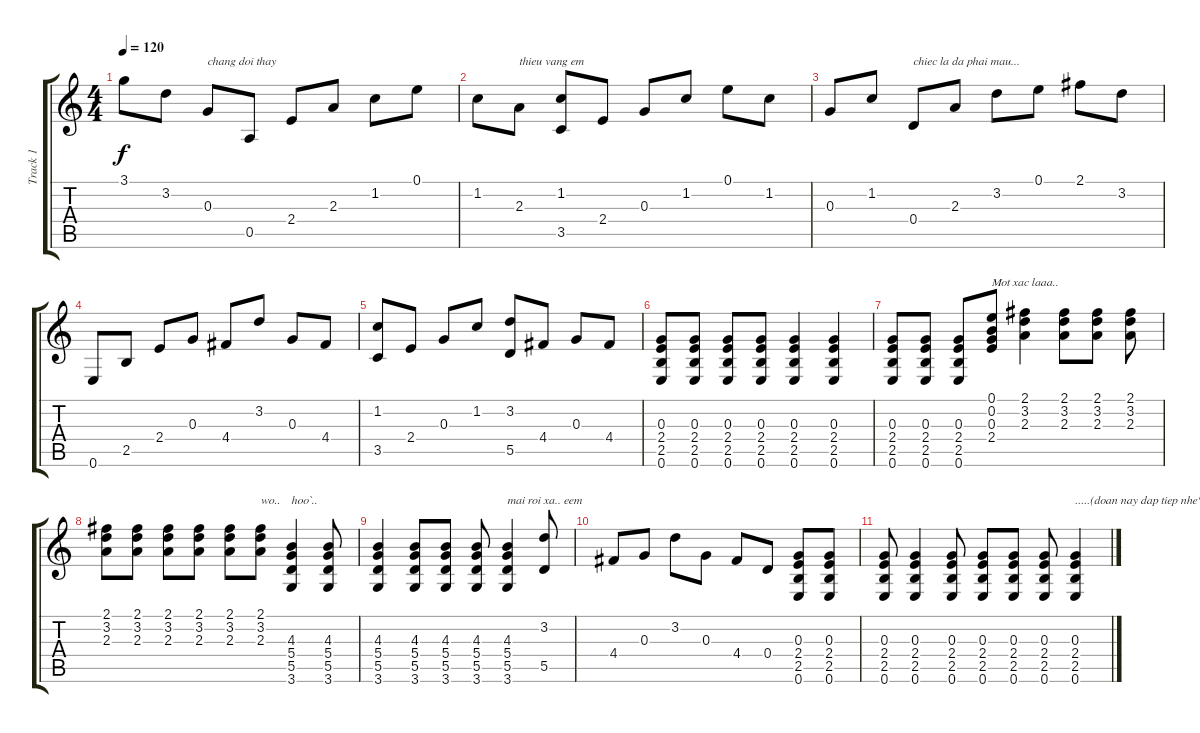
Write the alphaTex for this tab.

\track ("Track 1" "Track 1") {instrument acousticguitarsteel}
\staff {score tabs}
\tuning (E4 B3 G3 D3 A2 E2) {hide}
\ts (4 4)
\tempo 120
\clef g2
\ks c
3.1.8{dy f} 3.2.8 0.3.8{txt "chang doi thay"} 0.5.8 2.4.8 2.3.8 1.2.8 0.1.8 |
1.2.8 2.3.8{txt "thieu vang em"} (1.2 3.5).8 2.4.8 0.3.8 1.2.8 0.1.8 1.2.8 |
0.3.8 1.2.8 0.4.8{txt "chiec la da phai mau..."} 2.3.8 3.2.8 0.1.8 2.1.8 3.2.8 |
0.6.8 2.5.8 2.4.8 0.3.8 4.4.8 3.2.8 0.3.8 4.4.8 |
(1.2 3.5).8 2.4.8 0.3.8 1.2.8 (3.2 5.5).8 4.4.8 0.3.8 4.4.8 |
(0.3 2.4 2.5 0.6).8 (0.3 2.4 2.5 0.6).8 (0.3 2.4 2.5 0.6).8 (0.3 2.4 2.5 0.6).8 (0.3 2.4 2.5 0.6).4 (0.3 2.4 2.5 0.6).4 |
(0.3 2.4 2.5 0.6).8 (0.3 2.4 2.5 0.6).8 (0.3 2.4 2.5 0.6).8 (0.1 0.2 0.3 2.4).8{txt "Mot xac laaa.."} (2.1 3.2 2.3).4 (2.1 3.2 2.3).8 (2.1 3.2 2.3).8 (2.1 3.2 2.3).8 |
(2.1 3.2 2.3).8 (2.1 3.2 2.3).8 (2.1 3.2 2.3).8 (2.1 3.2 2.3).8 (2.1 3.2 2.3).8 (2.1 3.2 2.3).8{txt "wo.."} (4.3 5.4 5.5 3.6).4{txt "hoo`.."} (4.3 5.4 5.5 3.6).8 |
(4.3 5.4 5.5 3.6).4 (4.3 5.4 5.5 3.6).8 (4.3 5.4 5.5 3.6).8 (4.3 5.4 5.5 3.6).8 (4.3 5.4 5.5 3.6).4{txt "mai roi xa.. eem"} (3.2 5.5).8 |
4.4.8 0.3.8 3.2.8 0.3.8 4.4.8 0.4.8 (0.3 2.4 2.5 0.6).8 (0.3 2.4 2.5 0.6).8 |
(0.3 2.4 2.5 0.6).8 (0.3 2.4 2.5 0.6).4 (0.3 2.4 2.5 0.6).8 (0.3 2.4 2.5 0.6).8 (0.3 2.4 2.5 0.6).8 (0.3 2.4 2.5 0.6).8 (0.3 2.4 2.5 0.6).4{txt ".....(doan nay dap tiep nhe'! minh viet kho qua!)"}
